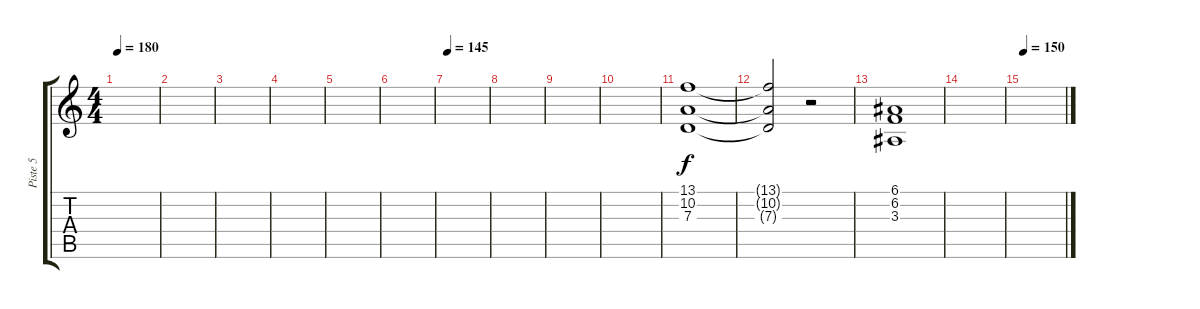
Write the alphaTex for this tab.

\track ("Piste 5" "Piste 5") {instrument drawbarorgan}
\staff {score tabs}
\tuning (E4 B3 G3 D3 A2 D2) {hide}
\ts (4 4)
\tempo 180
\clef g2
\ks c
|
|
|
|
|
|
\tempo 145
|
|
|
|
(13.1 10.2 7.3).1{volume 0} |
(13.1{t} 10.2{t} 7.3{t}).2 r.2{volume 14} |
(6.1 6.2 3.3).1{volume 0} |
|
\tempo 150
